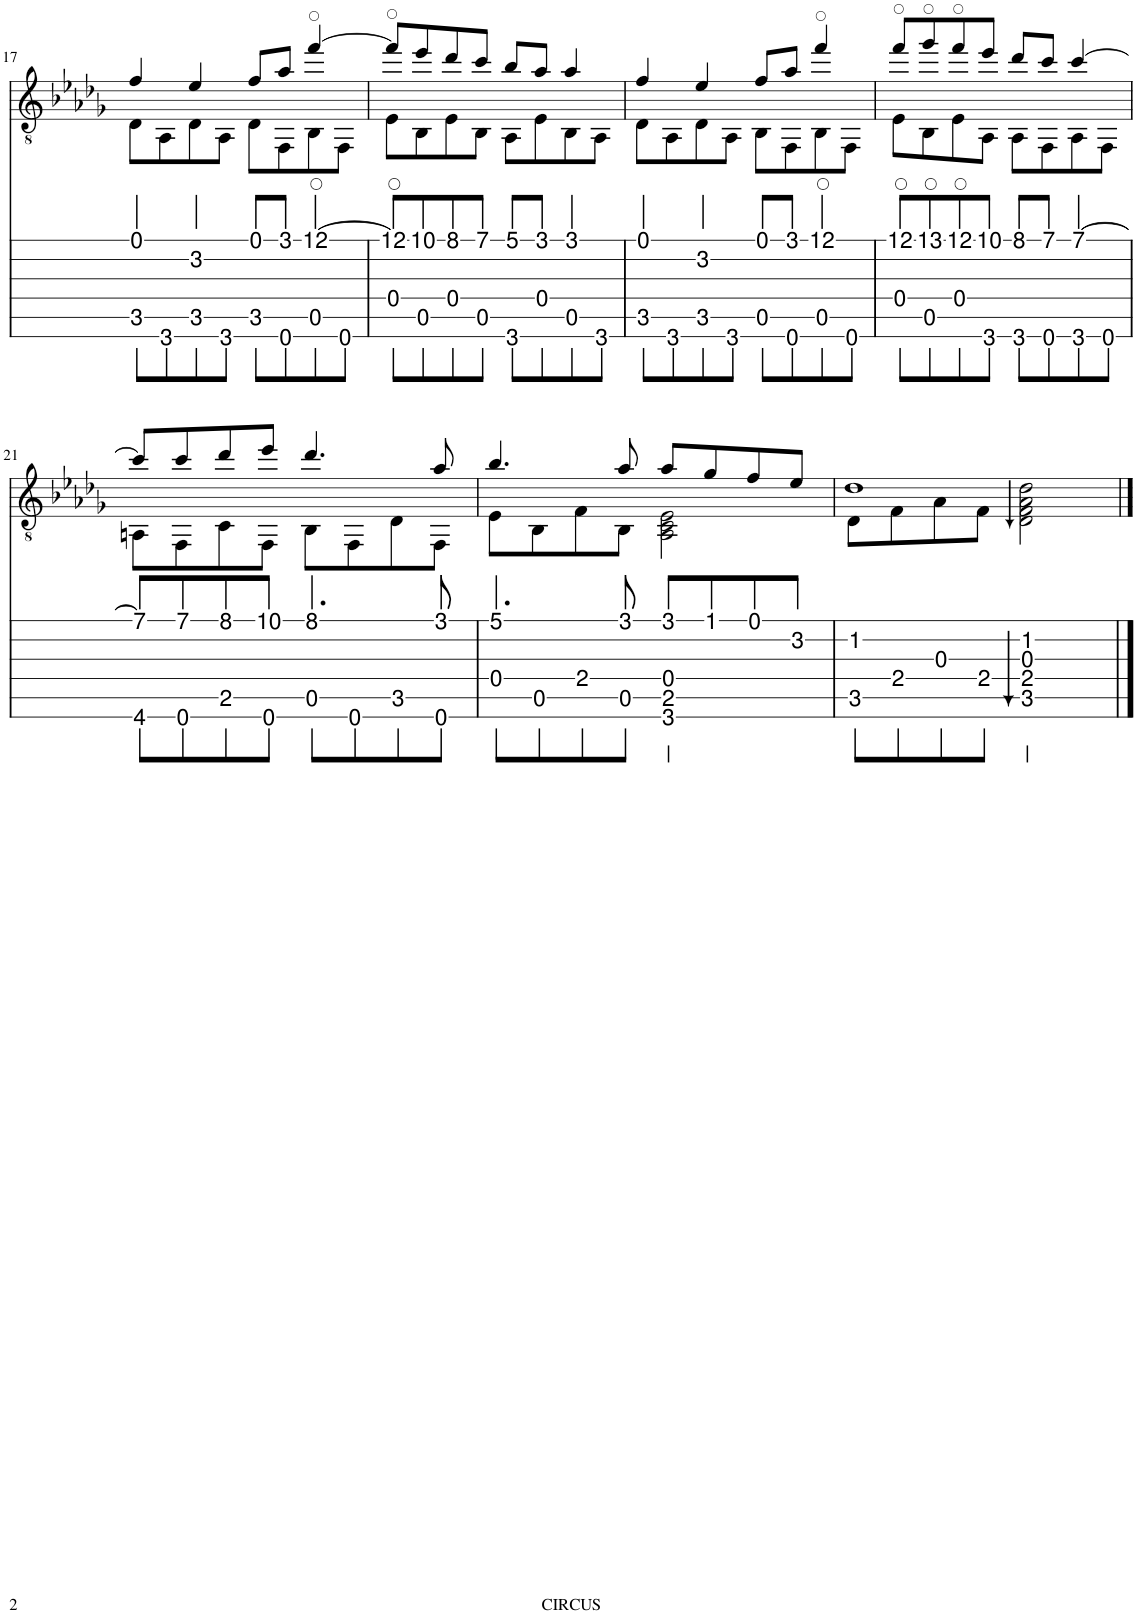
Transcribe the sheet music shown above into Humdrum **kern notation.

**kern	**kern
*part1	*part1
*staff2	*staff1
*I"原音吉他（六线谱）	*
!!LO:PB:g=z
*clefG2	*clefGv2
*k[b-e-a-d-g-]	*k[b-e-a-d-g-]
*M4/4	*M4/4
=17	=17
*^	*^
4f/	8D-\L	4f/	8D-\L
.	8AA-\	.	8AA-\
4e-/	8D-\	4e-/	8D-\
.	8AA-\J	.	8AA-\J
8f/L	8D-\L	8f/L	8D-\L
8a-/J	8FF\	8a-/J	8FF\
[4ff/	8BB-\	[4ff/	8BB-\
.	8FF\J	.	8FF\J
=18	=18	=18	=18
8ff/L]	8E-\L	8ff/L]	8E-\L
8ee-/	8BB-\	8ee-/	8BB-\
8dd-/	8E-\	8dd-/	8E-\
8cc/J	8BB-\J	8cc/J	8BB-\J
8b-/L	8AA-\L	8b-/L	8AA-\L
8a-/J	8E-\	8a-/J	8E-\
4a-/	8BB-\	4a-/	8BB-\
.	8AA-\J	.	8AA-\J
=19	=19	=19	=19
4f/	8D-\L	4f/	8D-\L
.	8AA-\	.	8AA-\
4e-/	8D-\	4e-/	8D-\
.	8AA-\J	.	8AA-\J
8f/L	8BB-\L	8f/L	8BB-\L
8a-/J	8FF\	8a-/J	8FF\
4ff/	8BB-\	4ff/	8BB-\
.	8FF\J	.	8FF\J
=20	=20	=20	=20
8ff/L	8E-\L	8ff/L	8E-\L
8gg-/	8BB-\	8gg-/	8BB-\
8ff/	8E-\	8ff/	8E-\
8ee-/J	8AA-\J	8ee-/J	8AA-\J
8dd-/L	8AA-\L	8dd-/L	8AA-\L
8cc/J	8FF\	8cc/J	8FF\
[4cc/	8AA-\	[4cc/	8AA-\
.	8FF\J	.	8FF\J
!!LO:LB:g=z	!!
=21	=21	=21	=21
8cc/L]	8AAn\L	8cc/L]	8AAn\L
8cc/	8FF\	8cc/	8FF\
8dd-/	8C\	8dd-/	8C\
8ee-/J	8FF\J	8ee-/J	8FF\J
4.dd-/	8BB-\L	4.dd-/	8BB-\L
.	8FF\	.	8FF\
.	8D-\	.	8D-\
8a-/	8FF\J	8a-/	8FF\J
=22	=22	=22	=22
4.b-/	8E-\L	4.b-/	8E-\L
.	8BB-\	.	8BB-\
.	8F\	.	8F\
8a-/	8BB-\J	8a-/	8BB-\J
8a-/L	2AA-\ 2C\ 2E-\	8a-/L	2AA-\ 2C\ 2E-\
8g-/	.	8g-/	.
8f/	.	8f/	.
8e-/J	.	8e-/J	.
=23	=23	=23	=23
1d-	8D-\L	1d-	8D-\L
.	8F\	.	8F\
.	8A-\	.	8A-\
.	8F\J	.	8F\J
.	2D-\: 2F\: 2A-\: 2d-\:	.	2D-\: 2F\: 2A-\: 2d-\:
*v	*v	*	*
*	*v	*v
==	==
*-	*-
